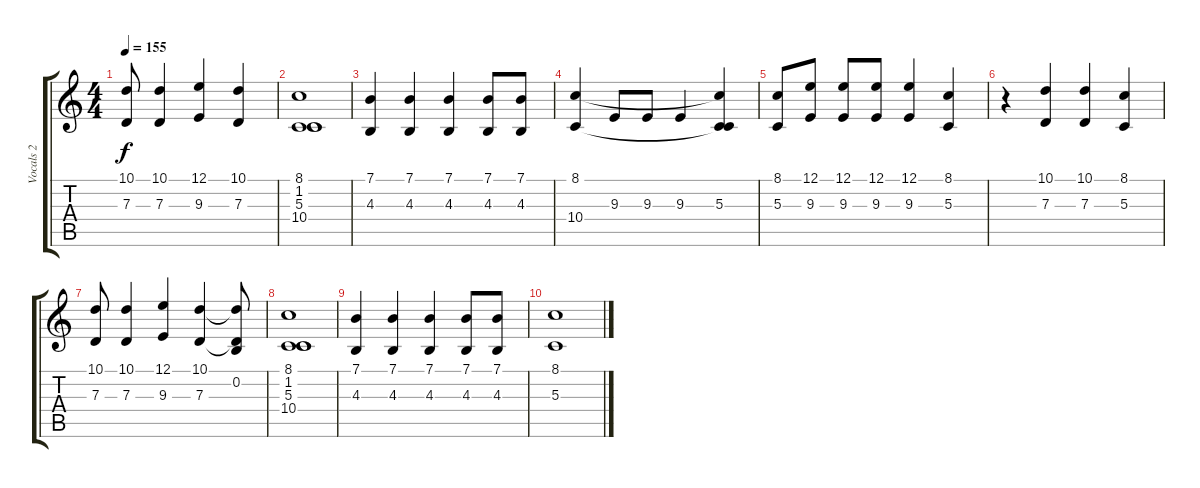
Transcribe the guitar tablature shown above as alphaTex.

\track ("Vocals 2" "Vocals 2") {instrument baritonesax}
\staff {score tabs}
\tuning (E4 B3 G3 D3 A2 E2) {hide}
\ts (4 4)
\tempo 155
\clef g2
\ks c
(10.1 7.3).8{dy f} (10.1 7.3).4 (12.1 9.3).4 (10.1 7.3).4 |
(8.1 1.2 5.3 10.4).1 |
(7.1 4.3).4 (7.1 4.3).4 (7.1 4.3).4 (7.1 4.3).8 (7.1 4.3).8 |
(8.1 10.4).4 9.3.8 9.3.8 9.3.4 (8.1{t} 5.3 10.4{t}).4 |
(8.1 5.3).8 (12.1 9.3).8 (12.1 9.3).8 (12.1 9.3).8 (12.1 9.3).4 (8.1 5.3).4 |
r.4 (10.1 7.3).4 (10.1 7.3).4 (8.1 5.3).4 |
(10.1 7.3).8 (10.1 7.3).4 (12.1 9.3).4 (10.1 7.3).4 (10.1{t} 0.2 7.3{t}).8 |
(8.1 1.2 5.3 10.4).1 |
(7.1 4.3).4 (7.1 4.3).4 (7.1 4.3).4 (7.1 4.3).8 (7.1 4.3).8 |
(8.1 5.3).1
